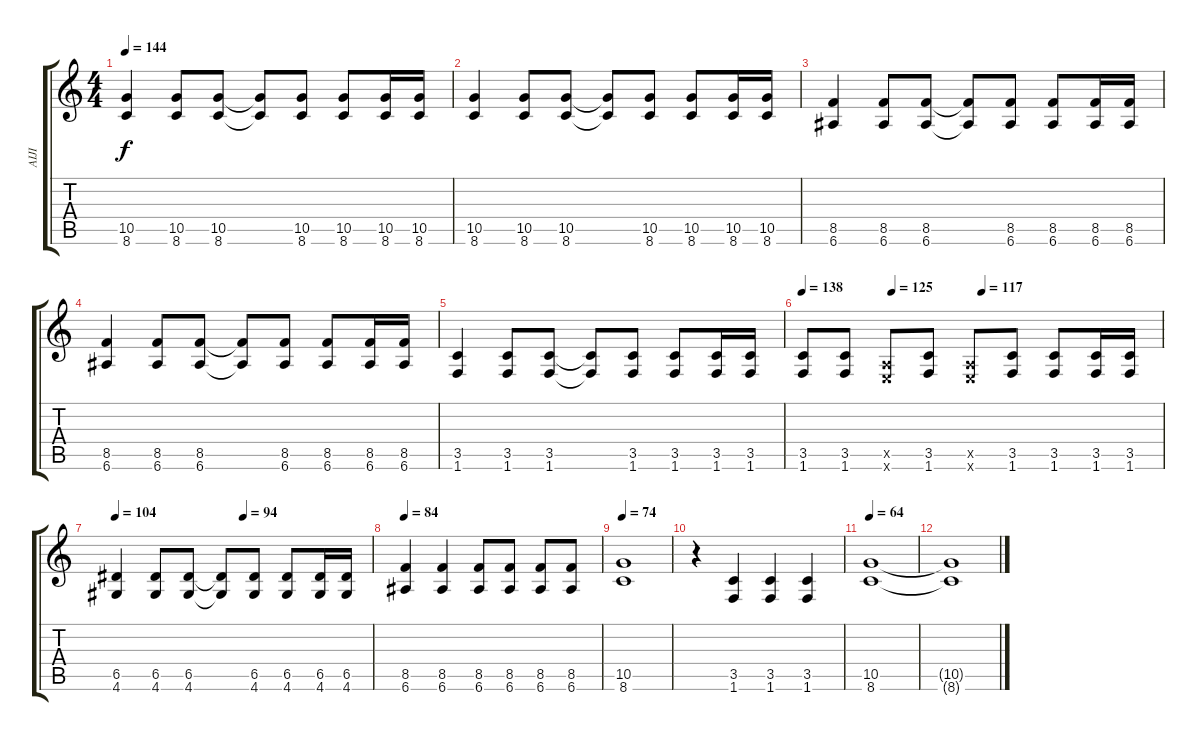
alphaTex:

\track ("AIJI" "AIJI") {instrument distortionguitar}
\staff {score tabs}
\tuning (E4 B3 G3 D3 A2 E2) {hide}
\ts (4 4)
\tempo 144
\clef g2
\ks c
(10.5 8.6).4{dy f} (10.5 8.6).8 (10.5 8.6).8 (10.5{t} 8.6{t}).8 (10.5 8.6).8 (10.5 8.6).8 (10.5 8.6).16 (10.5 8.6).16 |
(10.5 8.6).4 (10.5 8.6).8 (10.5 8.6).8 (10.5{t} 8.6{t}).8 (10.5 8.6).8 (10.5 8.6).8 (10.5 8.6).16 (10.5 8.6).16 |
(8.5 6.6).4 (8.5 6.6).8 (8.5 6.6).8 (8.5{t} 6.6{t}).8 (8.5 6.6).8 (8.5 6.6).8 (8.5 6.6).16 (8.5 6.6).16 |
(8.5 6.6).4 (8.5 6.6).8 (8.5 6.6).8 (8.5{t} 6.6{t}).8 (8.5 6.6).8 (8.5 6.6).8 (8.5 6.6).16 (8.5 6.6).16 |
(3.5 1.6).4 (3.5 1.6).8 (3.5 1.6).8 (3.5{t} 1.6{t}).8 (3.5 1.6).8 (3.5 1.6).8 (3.5 1.6).16 (3.5 1.6).16 |
\tempo 138
\tempo (125 0.25)
\tempo (117 0.5)
(3.5 1.6).8 (3.5 1.6).8 (0.5{x} 0.6{x}).8 (3.5 1.6).8 (0.5{x} 0.6{x}).8 (3.5 1.6).8 (3.5 1.6).8 (3.5 1.6).16 (3.5 1.6).16 |
\tempo 104
\tempo (94 0.5)
(6.5 4.6).4 (6.5 4.6).8 (6.5 4.6).8 (6.5{t} 4.6{t}).8 (6.5 4.6).8 (6.5 4.6).8 (6.5 4.6).16 (6.5 4.6).16 |
\tempo 84
(8.5 6.6).4 (8.5 6.6).4 (8.5 6.6).8 (8.5 6.6).8 (8.5 6.6).8 (8.5 6.6).8 |
\tempo 74
(10.5 8.6).1 |
r.4 (3.5 1.6).4 (3.5 1.6).4 (3.5 1.6).4 |
\tempo 64
(10.5 8.6).1 |
(10.5{t} 8.6{t}).1
